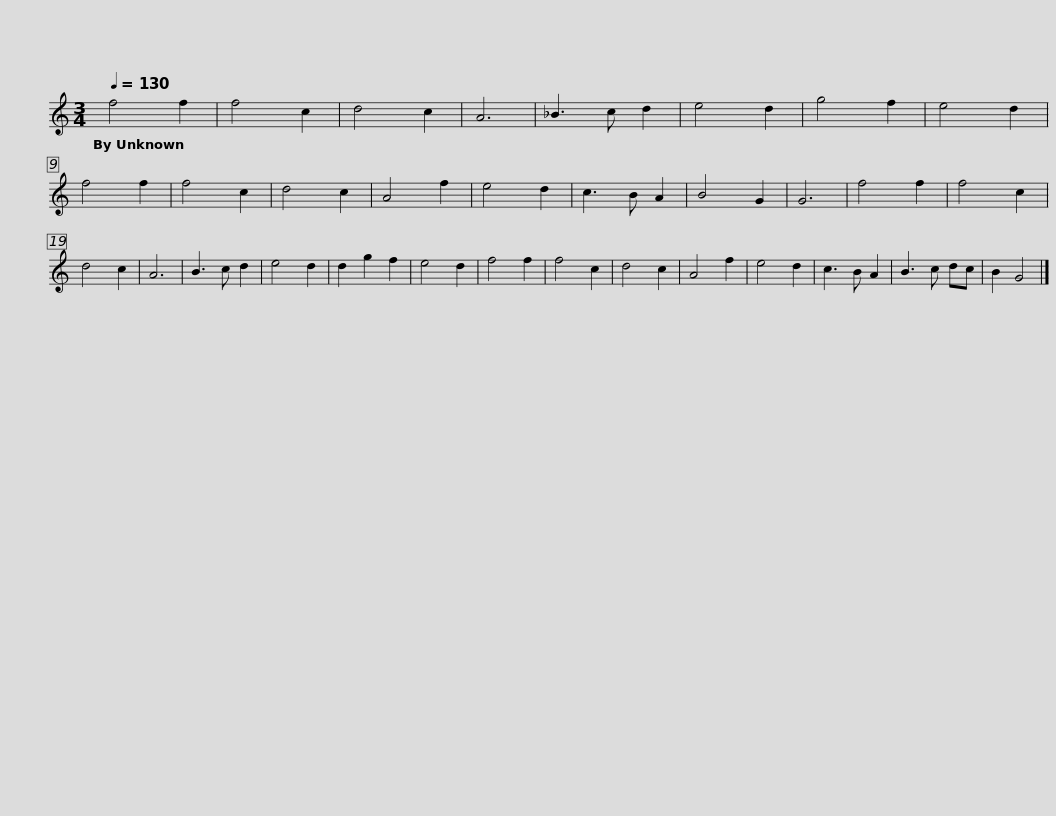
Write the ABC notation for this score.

X:1
L:1/8
Q:1/4=130
M:3/4
I:linebreak $
K:C
V:1 treble
V:1
 f4 f2 | f4 c2 | d4 c2 | A6 | _B3 c d2 | %5
 e4 d2 | g4 f2 | e4 d2 | f4 f2 | f4 c2 | %10
 d4 c2 | A4 f2 | e4 d2 | c3 B A2 | B4 G2 | %15
 G6 |$ f4 f2 | f4 c2 | d4 c2 | A6 | %20
 B3 c d2 | e4 d2 | d2 g2 f2 | e4 d2 | f4 f2 | %25
 f4 c2 | d4 c2 | A4 f2 | e4 d2 | c3 B A2 | %30
 B3 c dc |$ B2 G4 |] %32
